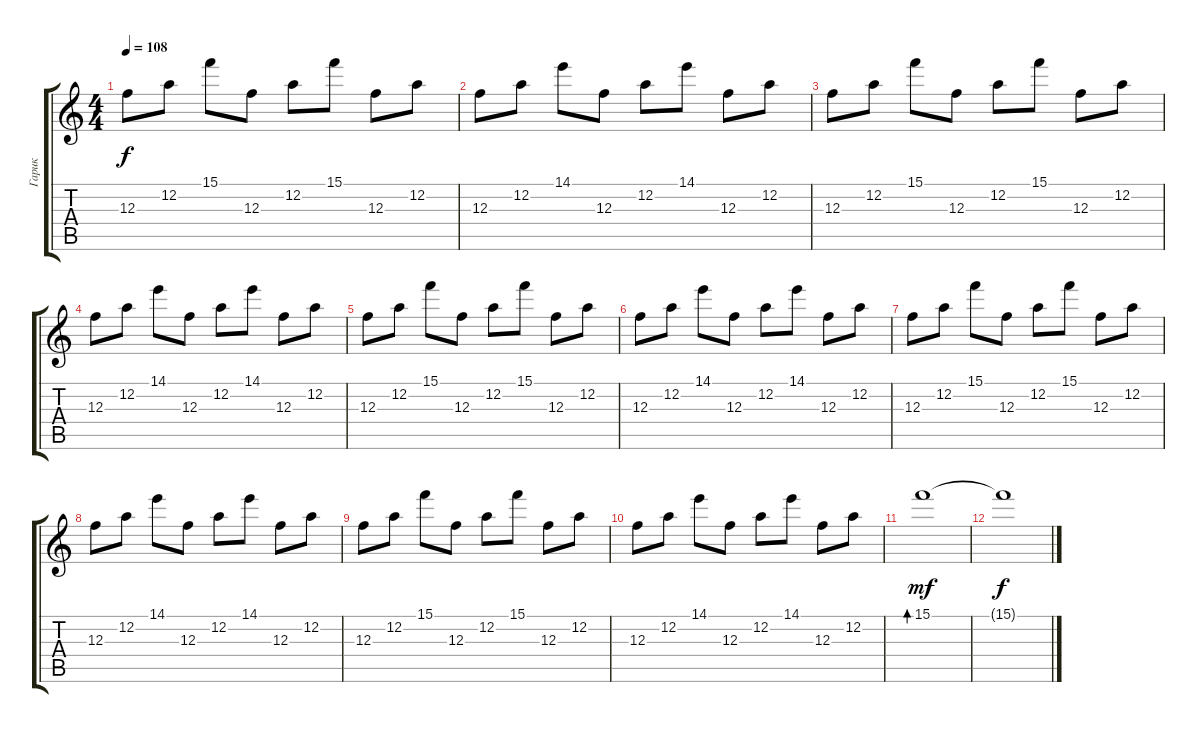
\track ("Гарик" "Гарик") {instrument electricguitarjazz}
\staff {score tabs}
\tuning (D4 A3 F3 C3 G2 D2) {hide}
\ts (4 4)
\tempo 108
\clef g2
\ks c
12.3.8{dy f} 12.2.8 15.1.8 12.3.8 12.2.8 15.1.8 12.3.8 12.2.8 |
12.3.8 12.2.8 14.1.8 12.3.8 12.2.8 14.1.8 12.3.8 12.2.8 |
12.3.8 12.2.8 15.1.8 12.3.8 12.2.8 15.1.8 12.3.8 12.2.8 |
12.3.8 12.2.8 14.1.8 12.3.8 12.2.8 14.1.8 12.3.8 12.2.8 |
12.3.8 12.2.8 15.1.8 12.3.8 12.2.8 15.1.8 12.3.8 12.2.8 |
12.3.8 12.2.8 14.1.8 12.3.8 12.2.8 14.1.8 12.3.8 12.2.8 |
12.3.8 12.2.8 15.1.8 12.3.8 12.2.8 15.1.8 12.3.8 12.2.8 |
12.3.8 12.2.8 14.1.8 12.3.8 12.2.8 14.1.8 12.3.8 12.2.8 |
12.3.8 12.2.8 15.1.8 12.3.8 12.2.8 15.1.8 12.3.8 12.2.8 |
12.3.8 12.2.8 14.1.8 12.3.8 12.2.8 14.1.8 12.3.8 12.2.8 |
15.1.1{bd 120 dy mf} |
15.1{t}.1{dy f}
